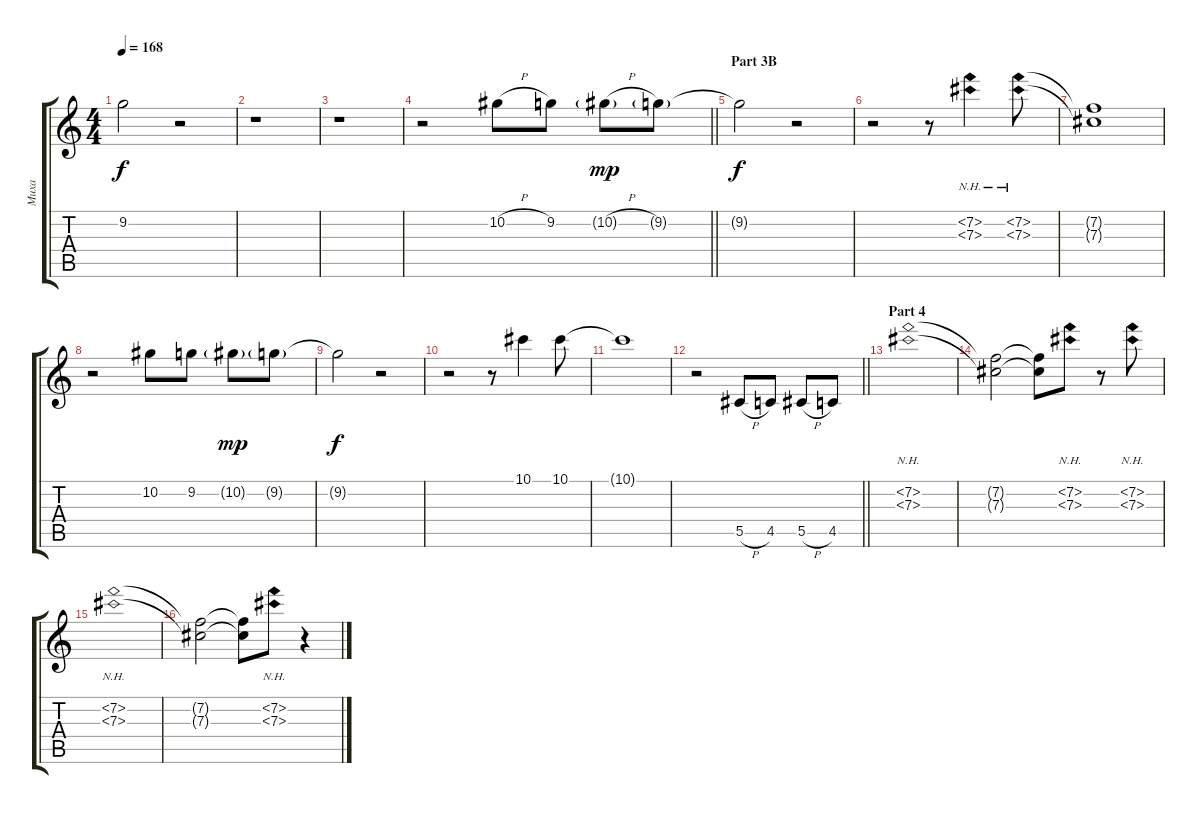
\track ("Миха" "Миха") {instrument electricguitarclean}
\staff {score tabs}
\tuning (Eb4 Bb3 Gb3 Db3 Ab2 Eb2) {hide}
\ts (4 4)
\tempo 168
\clef g2
\ks c
9.2{t}.2{dy f} r.2 |
r.1 |
r.1 |
\barLineRight lightlight
r.2 10.2{h}.8 9.2.8 10.2{h g}.8{dy mp} 9.2{g}.8 |
\section ("" "Part 3B")
9.2{t}.2{dy f} r.2 |
r.2 r.8 (7.2{nh} 7.3{nh}).4 (7.2{nh} 7.3{nh}).8 |
(7.2{t} 7.3{t}).1 |
r.2 10.2.8 9.2.8 10.2{g}.8{dy mp} 9.2{g}.8 |
9.2{t}.2{dy f} r.2 |
r.2 r.8 10.1.4 10.1.8 |
10.1{t}.1 |
\barLineRight lightlight
r.2 5.5{h}.8 4.5.8 5.5{h}.8 4.5.8 |
\section ("" "Part 4")
(7.2{nh} 7.3{nh}).1 |
(7.2{t} 7.3{t}).2 (7.2{t} 7.3{t}).8 (7.2{nh} 7.3{nh}).8 r.8 (7.2{nh} 7.3{nh}).8 |
(7.2{nh} 7.3{nh}).1 |
(7.2{t} 7.3{t}).2 (7.2{t} 7.3{t}).8 (7.2{nh} 7.3{nh}).8 r.4
